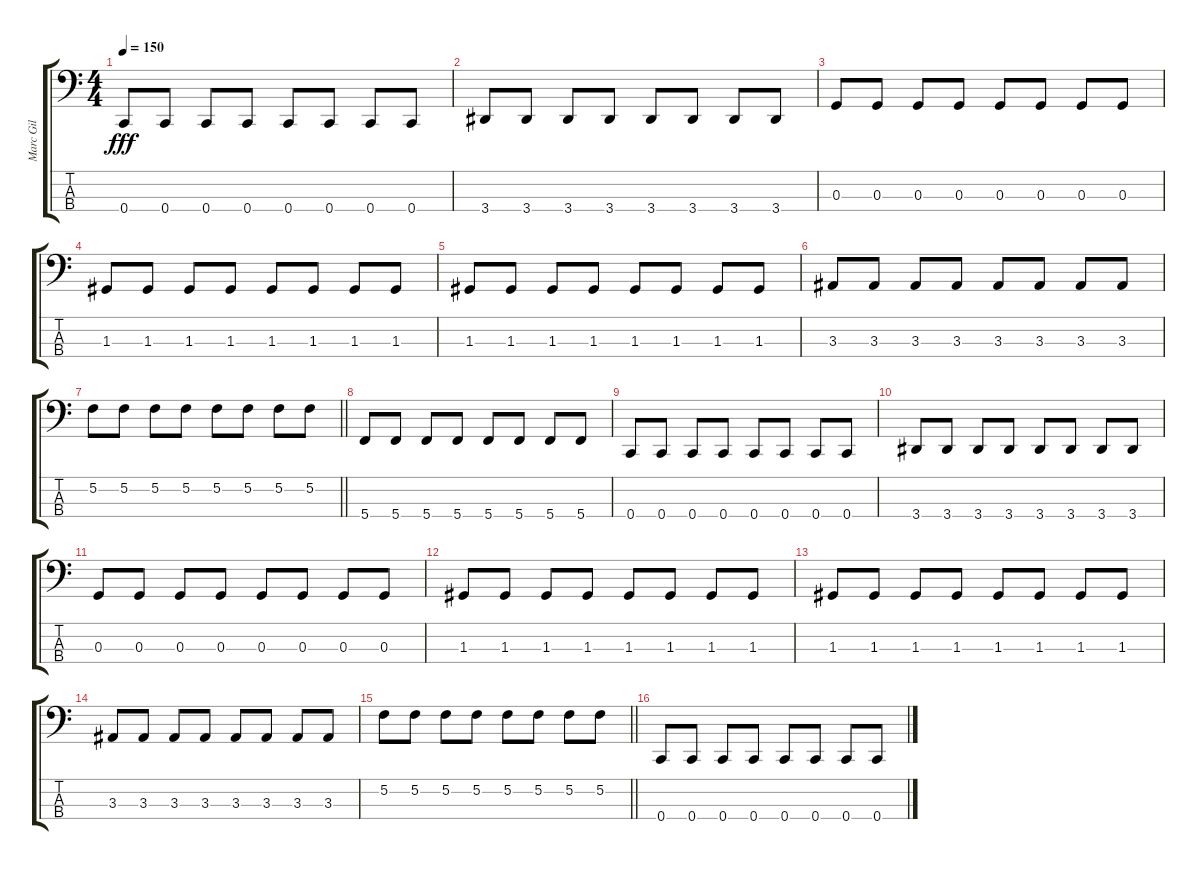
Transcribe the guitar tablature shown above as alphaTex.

\track ("Marc Gil" "Marc Gil") {instrument electricbassfinger}
\staff {score tabs}
\tuning (F2 C2 G1 C1) {hide}
\ts (4 4)
\tempo 150
\clef f4
\ks c
0.4.8{dy fff} 0.4.8 0.4.8 0.4.8 0.4.8 0.4.8 0.4.8 0.4.8 |
3.4.8 3.4.8 3.4.8 3.4.8 3.4.8 3.4.8 3.4.8 3.4.8 |
0.3.8 0.3.8 0.3.8 0.3.8 0.3.8 0.3.8 0.3.8 0.3.8 |
1.3.8 1.3.8 1.3.8 1.3.8 1.3.8 1.3.8 1.3.8 1.3.8 |
1.3.8 1.3.8 1.3.8 1.3.8 1.3.8 1.3.8 1.3.8 1.3.8 |
3.3.8 3.3.8 3.3.8 3.3.8 3.3.8 3.3.8 3.3.8 3.3.8 |
\barLineRight lightlight
5.2.8 5.2.8 5.2.8 5.2.8 5.2.8 5.2.8 5.2.8 5.2.8 |
5.4.8 5.4.8 5.4.8 5.4.8 5.4.8 5.4.8 5.4.8 5.4.8 |
0.4.8 0.4.8 0.4.8 0.4.8 0.4.8 0.4.8 0.4.8 0.4.8 |
3.4.8 3.4.8 3.4.8 3.4.8 3.4.8 3.4.8 3.4.8 3.4.8 |
0.3.8 0.3.8 0.3.8 0.3.8 0.3.8 0.3.8 0.3.8 0.3.8 |
1.3.8 1.3.8 1.3.8 1.3.8 1.3.8 1.3.8 1.3.8 1.3.8 |
1.3.8 1.3.8 1.3.8 1.3.8 1.3.8 1.3.8 1.3.8 1.3.8 |
3.3.8 3.3.8 3.3.8 3.3.8 3.3.8 3.3.8 3.3.8 3.3.8 |
\barLineRight lightlight
5.2.8 5.2.8 5.2.8 5.2.8 5.2.8 5.2.8 5.2.8 5.2.8 |
0.4.8{volume 16} 0.4.8 0.4.8 0.4.8 0.4.8 0.4.8 0.4.8 0.4.8
